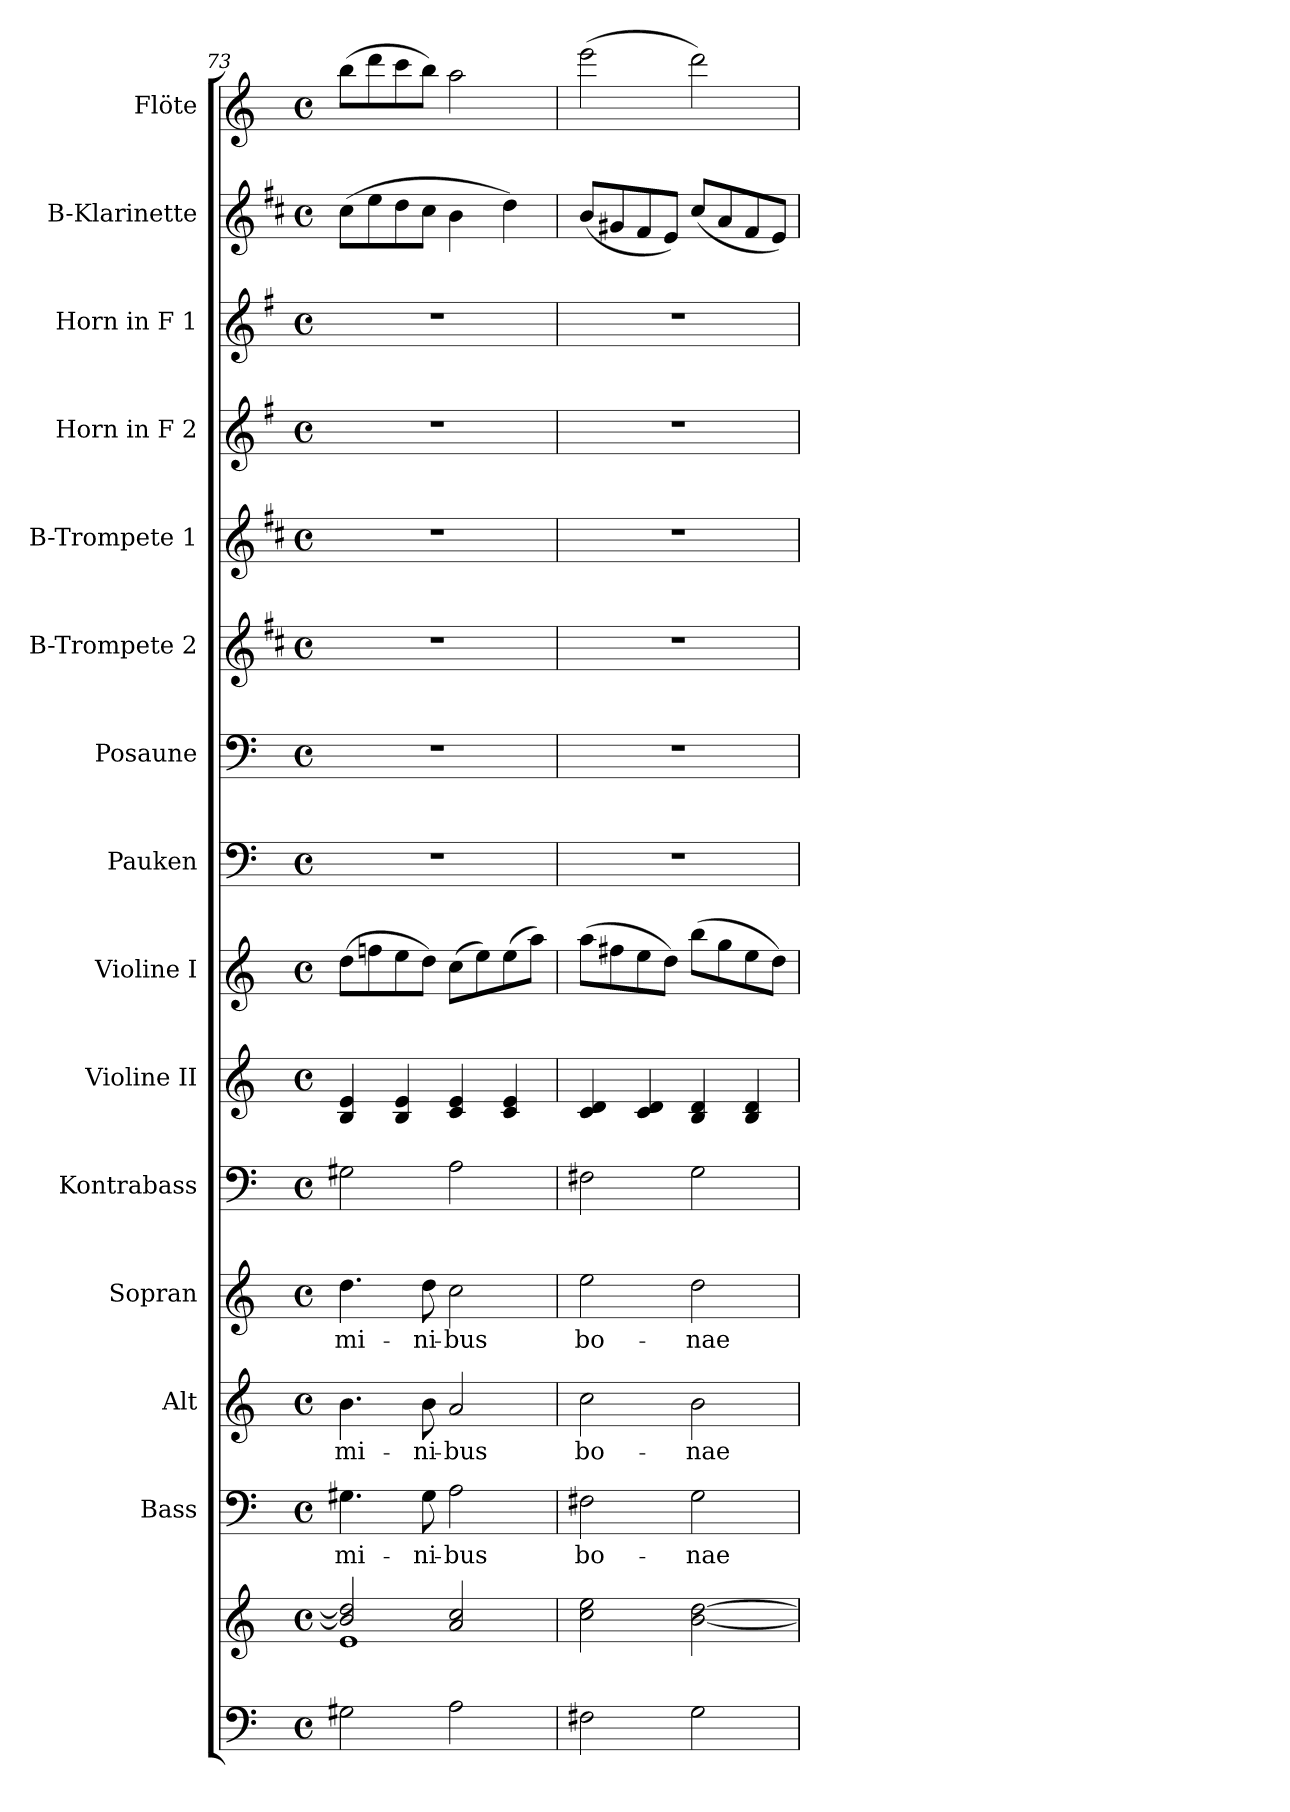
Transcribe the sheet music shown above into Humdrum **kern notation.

**kern	**kern	**kern	**text	**kern	**text	**kern	**text	**kern	**kern	**kern	**kern	**kern	**kern	**kern	**kern	**kern	**kern	**kern
*part15	*part15	*part14	*part14	*part13	*part13	*part12	*part12	*part11	*part10	*part9	*part8	*part7	*part6	*part5	*part4	*part3	*part2	*part1
*staff16	*staff15	*staff14	*staff14	*staff13	*staff13	*staff12	*staff12	*staff11	*staff10	*staff9	*staff8	*staff7	*staff6	*staff5	*staff4	*staff3	*staff2	*staff1
*	*	*I"Bass	*	*I"Alt	*	*I"Sopran	*	*I"Kontrabass	*I"Violine II	*I"Violine I	*I"Pauken	*I"Posaune	*I"B-Trompete 2	*I"B-Trompete 1	*I"Horn in F 2	*I"Horn in F 1	*I"B-Klarinette	*I"Flöte
*	*	*I'B.	*	*I'A.	*	*I'S.	*	*I'Kb.	*I'Vl. II	*I'Vl. I	*I'Pk.	*I'Pos.	*I'B Trp. 2	*I'B Trp. 1	*	*	*I'B Kl.	*I'Fl.
*clefF4	*clefG2	*clefF4	*	*clefG2	*	*clefG2	*	*clefF4	*clefG2	*clefG2	*clefF4	*clefF4	*clefG2	*clefG2	*clefG2	*clefG2	*clefG2	*clefG2
*	*	*	*	*	*	*	*	*ITrd7c12	*	*	*	*	*ITrd1c2	*ITrd1c2	*ITrd4c7	*ITrd4c7	*ITrd1c2	*
*k[]	*k[]	*k[]	*	*k[]	*	*k[]	*	*k[]	*k[]	*k[]	*k[]	*k[]	*k[]	*k[]	*k[]	*k[]	*k[]	*k[]
*C:	*C:	*C:	*	*C:	*	*C:	*	*C:	*C:	*C:	*C:	*C:	*C:	*C:	*C:	*C:	*C:	*C:
*M4/4	*M4/4	*M4/4	*	*M4/4	*	*M4/4	*	*M4/4	*M4/4	*M4/4	*M4/4	*M4/4	*M4/4	*M4/4	*M4/4	*M4/4	*M4/4	*M4/4
*met(c)	*met(c)	*met(c)	*	*met(c)	*	*met(c)	*	*met(c)	*met(c)	*met(c)	*met(c)	*met(c)	*met(c)	*met(c)	*met(c)	*met(c)	*met(c)	*met(c)
=73	=73	=73	=73	=73	=73	=73	=73	=73	=73	=73	=73	=73	=73	=73	=73	=73	=73	=73
*	*^	*	*	*	*	*	*	*	*	*	*	*	*	*	*	*	*	*
!	!	!	!	!LO:LY:b	!	!LO:LY:b	!	!LO:LY:b	!	!	!	!	!	!	!	!	!	!	!
2G#X\	2b/] 2dd/]	1e	4.G#X\	-mi-	4.b\	-mi-	4.dd\	-mi-	2GG#X\	4B/ 4e/	(>8dd\L	1r	1r	1r	1r	1r	1r	(>8b\L	(>8bb\L
.	.	.	.	.	.	.	.	.	.	.	8ffn\	.	.	.	.	.	.	8dd\	8ddd\
.	.	.	.	.	.	.	.	.	.	4B/ 4e/	8ee\	.	.	.	.	.	.	8cc\	8ccc\
!	!	!	!	!LO:LY:b	!	!LO:LY:b	!	!LO:LY:b	!	!	!	!	!	!	!	!	!	!	!
.	.	.	8G#\	-ni-	8b\	-ni-	8dd\	-ni-	.	.	8dd\J)	.	.	.	.	.	.	8b\J	8bb\J)
!	!	!	!	!LO:LY:b	!	!LO:LY:b	!	!LO:LY:b	!	!	!	!	!	!	!	!	!	!	!
2A\	2a/ 2cc/	.	2A\	-bus	2a/	-bus	2cc\	-bus	2AA\	4c/ 4e/	(>8cc\L	.	.	.	.	.	.	4a\	2aa\
.	.	.	.	.	.	.	.	.	.	.	8ee\)	.	.	.	.	.	.	.	.
.	.	.	.	.	.	.	.	.	.	4c/ 4e/	(>8ee\	.	.	.	.	.	.	4cc\)	.
.	.	.	.	.	.	.	.	.	.	.	8aa\J)	.	.	.	.	.	.	.	.
*	*v	*v	*	*	*	*	*	*	*	*	*	*	*	*	*	*	*	*	*
=74	=74	=74	=74	=74	=74	=74	=74	=74	=74	=74	=74	=74	=74	=74	=74	=74	=74	=74
!	!	!	!LO:LY:b	!	!LO:LY:b	!	!LO:LY:b	!	!	!	!	!	!	!	!	!	!	!
2F#X\	2cc\ 2ee\	2F#X\	bo-	2cc\	bo-	2ee\	bo-	2FF#X\	4c/ 4d/	(>8aa\L	1r	1r	1r	1r	1r	1r	(<8a/L	(>2eee\
.	.	.	.	.	.	.	.	.	.	8ff#X\	.	.	.	.	.	.	8f#X/	.
.	.	.	.	.	.	.	.	.	4c/ 4d/	8ee\	.	.	.	.	.	.	8e/	.
.	.	.	.	.	.	.	.	.	.	8dd\J)	.	.	.	.	.	.	8d/J)	.
!	!	!	!LO:LY:b	!	!LO:LY:b	!	!LO:LY:b	!	!	!	!	!	!	!	!	!	!	!
2G\	[2b\ [2dd\	2G\	-nae	2b\	-nae	2dd\	-nae	2GG\	4B/ 4d/	(>8bb\L	.	.	.	.	.	.	(<8b/L	2ddd\)
.	.	.	.	.	.	.	.	.	.	8gg\	.	.	.	.	.	.	8g/	.
.	.	.	.	.	.	.	.	.	4B/ 4d/	8ee\	.	.	.	.	.	.	8e/	.
.	.	.	.	.	.	.	.	.	.	8dd\J)	.	.	.	.	.	.	8d/J)	.
=	=	=	=	=	=	=	=	=	=	=	=	=	=	=	=	=	=	=
*-	*-	*-	*-	*-	*-	*-	*-	*-	*-	*-	*-	*-	*-	*-	*-	*-	*-	*-
